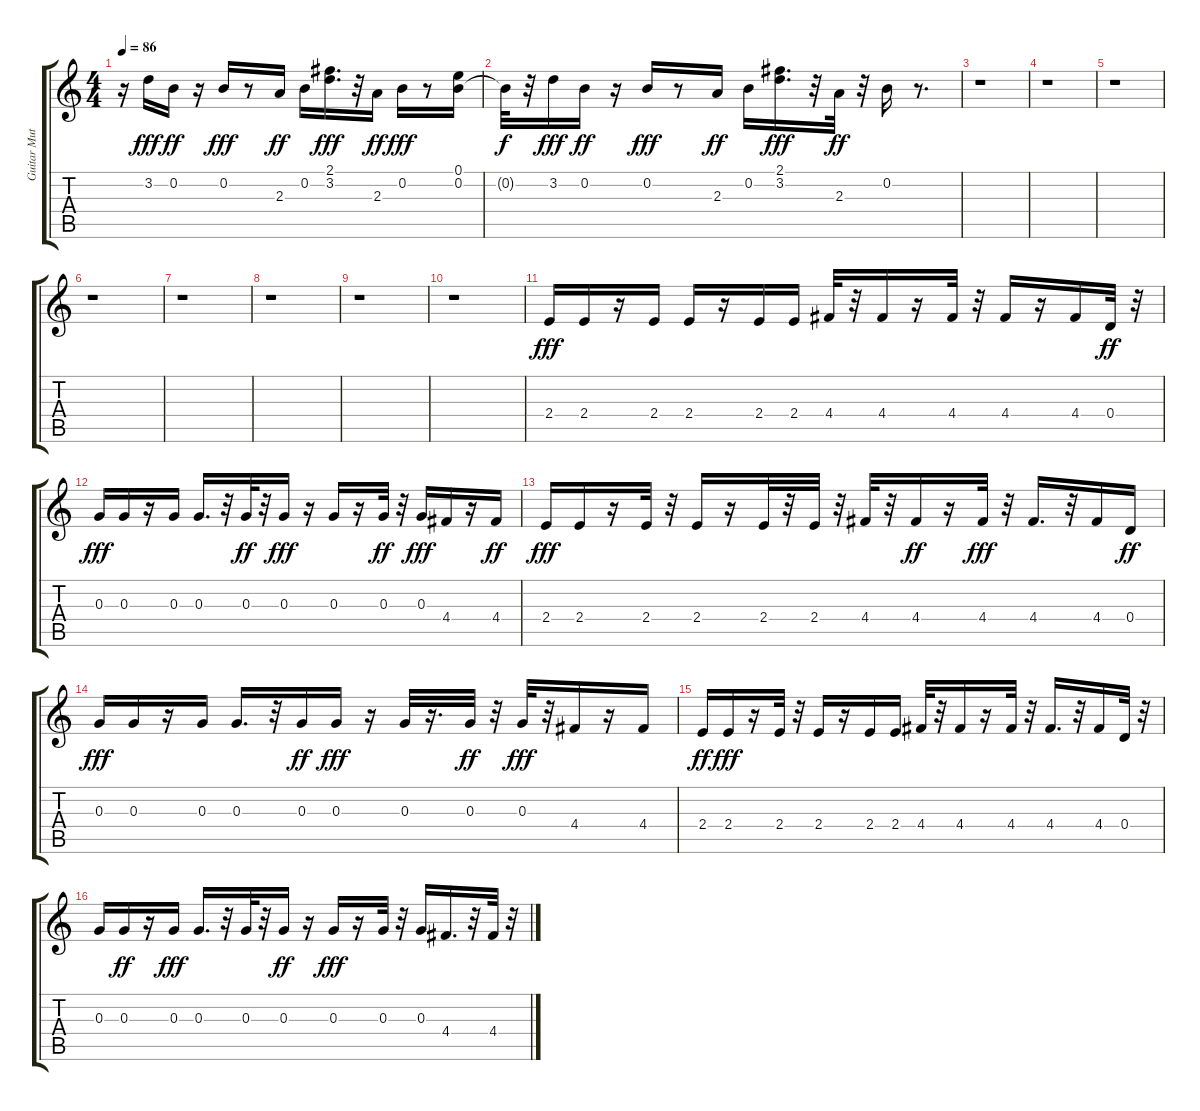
\track ("Guitar Muted" "Guitar Mut") {instrument electricguitarmuted}
\staff {score tabs}
\tuning (E4 B3 G3 D3 A2 E2) {hide}
\ts (4 4)
\tempo 86
\clef g2
\ks c
r.16{dy fff} 3.2.16 0.2.16{dy ff} r.16 0.2.16{dy fff} r.8 2.3.16{dy ff} 0.2.16 (2.1 3.2).16{d dy fff} r.32 2.3.16{dy ff} 0.2.16{dy fff} r.8 (0.1 0.2).16 |
0.2{t}.32{dy f} r.32 3.2.16{dy fff} 0.2.16{dy ff} r.16 0.2.16{dy fff} r.8 2.3.16{dy ff} 0.2.16 (2.1 3.2).16{d dy fff} r.32 2.3.32{dy ff} r.32 0.2.16 r.8{d} |
r.1 |
r.1 |
r.1 |
r.1 |
r.1 |
r.1 |
r.1 |
r.1 |
2.4.16{dy fff} 2.4.16 r.16 2.4.16 2.4.16 r.16 2.4.16 2.4.16 4.4.32 r.32 4.4.16 r.16 4.4.32 r.32 4.4.16 r.16 4.4.16 0.4.32{dy ff} r.32 |
0.3.16{dy fff} 0.3.16 r.16 0.3.16 0.3.16{d} r.32 0.3.32{dy ff} r.32 0.3.16{dy fff} r.16 0.3.16 r.16 0.3.32{dy ff} r.32 0.3.16{dy fff} 4.4.16 r.16 4.4.16{dy ff} |
2.4.16{dy fff} 2.4.16 r.16 2.4.32 r.32 2.4.16 r.16 2.4.32 r.32 2.4.32 r.32 4.4.32 r.32 4.4.16{dy ff} r.16 4.4.32{dy fff} r.32 4.4.16{d} r.32 4.4.16 0.4.16{dy ff} |
0.3.16{dy fff} 0.3.16 r.16 0.3.16 0.3.16{d} r.32 0.3.16{dy ff} 0.3.16{dy fff} r.16 0.3.32 r.16{d} 0.3.32{dy ff} r.32 0.3.32{dy fff} r.32 4.4.16 r.16 4.4.16 |
2.4.16{dy ff} 2.4.16{dy fff} r.16 2.4.32 r.32 2.4.16 r.16 2.4.16 2.4.16 4.4.32 r.32 4.4.16 r.16 4.4.32 r.32 4.4.16{d} r.32 4.4.16 0.4.32 r.32 |
0.3.16 0.3.16{dy ff} r.16 0.3.16{dy fff} 0.3.16{d} r.32 0.3.32 r.32 0.3.16{dy ff} r.16 0.3.16{dy fff} r.16 0.3.32 r.32 0.3.16 4.4.16{d} r.32 4.4.32 r.32
